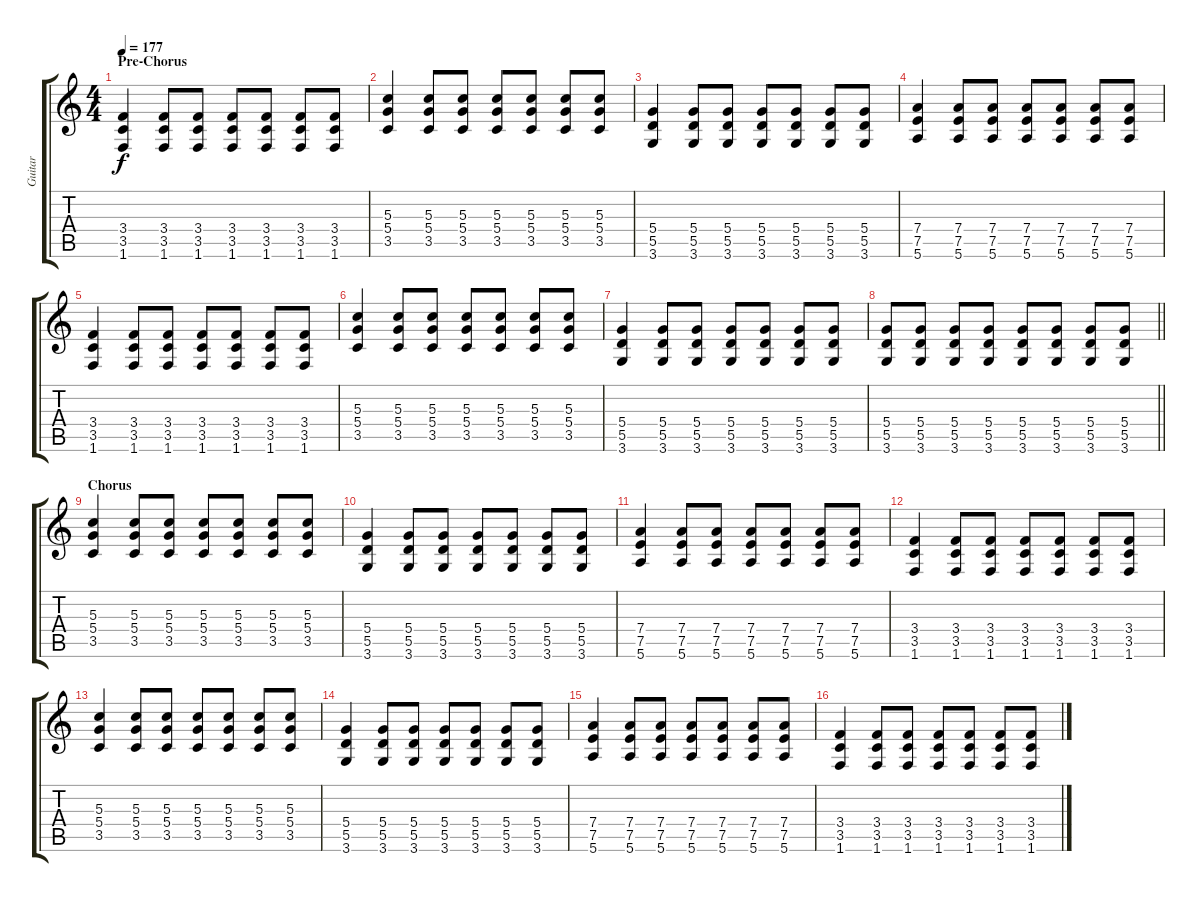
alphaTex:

\track ("Guitar" "Guitar") {instrument distortionguitar}
\staff {score tabs}
\tuning (E4 B3 G3 D3 A2 E2) {hide}
\ts (4 4)
\section ("" "Pre-Chorus")
\tempo 177
\clef g2
\ks c
(3.4 3.5 1.6).4{dy f} (3.4 3.5 1.6).8 (3.4 3.5 1.6).8 (3.4 3.5 1.6).8 (3.4 3.5 1.6).8 (3.4 3.5 1.6).8 (3.4 3.5 1.6).8 |
(5.3 5.4 3.5).4 (5.3 5.4 3.5).8 (5.3 5.4 3.5).8 (5.3 5.4 3.5).8 (5.3 5.4 3.5).8 (5.3 5.4 3.5).8 (5.3 5.4 3.5).8 |
(5.4 5.5 3.6).4 (5.4 5.5 3.6).8 (5.4 5.5 3.6).8 (5.4 5.5 3.6).8 (5.4 5.5 3.6).8 (5.4 5.5 3.6).8 (5.4 5.5 3.6).8 |
(7.4 7.5 5.6).4 (7.4 7.5 5.6).8 (7.4 7.5 5.6).8 (7.4 7.5 5.6).8 (7.4 7.5 5.6).8 (7.4 7.5 5.6).8 (7.4 7.5 5.6).8 |
(3.4 3.5 1.6).4 (3.4 3.5 1.6).8 (3.4 3.5 1.6).8 (3.4 3.5 1.6).8 (3.4 3.5 1.6).8 (3.4 3.5 1.6).8 (3.4 3.5 1.6).8 |
(5.3 5.4 3.5).4 (5.3 5.4 3.5).8 (5.3 5.4 3.5).8 (5.3 5.4 3.5).8 (5.3 5.4 3.5).8 (5.3 5.4 3.5).8 (5.3 5.4 3.5).8 |
(5.4 5.5 3.6).4 (5.4 5.5 3.6).8 (5.4 5.5 3.6).8 (5.4 5.5 3.6).8 (5.4 5.5 3.6).8 (5.4 5.5 3.6).8 (5.4 5.5 3.6).8 |
\barLineRight lightlight
(5.4 5.5 3.6).8 (5.4 5.5 3.6).8 (5.4 5.5 3.6).8 (5.4 5.5 3.6).8 (5.4 5.5 3.6).8 (5.4 5.5 3.6).8 (5.4 5.5 3.6).8 (5.4 5.5 3.6).8 |
\section ("" "Chorus")
(5.3 5.4 3.5).4 (5.3 5.4 3.5).8 (5.3 5.4 3.5).8 (5.3 5.4 3.5).8 (5.3 5.4 3.5).8 (5.3 5.4 3.5).8 (5.3 5.4 3.5).8 |
(5.4 5.5 3.6).4 (5.4 5.5 3.6).8 (5.4 5.5 3.6).8 (5.4 5.5 3.6).8 (5.4 5.5 3.6).8 (5.4 5.5 3.6).8 (5.4 5.5 3.6).8 |
(7.4 7.5 5.6).4 (7.4 7.5 5.6).8 (7.4 7.5 5.6).8 (7.4 7.5 5.6).8 (7.4 7.5 5.6).8 (7.4 7.5 5.6).8 (7.4 7.5 5.6).8 |
(3.4 3.5 1.6).4 (3.4 3.5 1.6).8 (3.4 3.5 1.6).8 (3.4 3.5 1.6).8 (3.4 3.5 1.6).8 (3.4 3.5 1.6).8 (3.4 3.5 1.6).8 |
(5.3 5.4 3.5).4 (5.3 5.4 3.5).8 (5.3 5.4 3.5).8 (5.3 5.4 3.5).8 (5.3 5.4 3.5).8 (5.3 5.4 3.5).8 (5.3 5.4 3.5).8 |
(5.4 5.5 3.6).4 (5.4 5.5 3.6).8 (5.4 5.5 3.6).8 (5.4 5.5 3.6).8 (5.4 5.5 3.6).8 (5.4 5.5 3.6).8 (5.4 5.5 3.6).8 |
(7.4 7.5 5.6).4 (7.4 7.5 5.6).8 (7.4 7.5 5.6).8 (7.4 7.5 5.6).8 (7.4 7.5 5.6).8 (7.4 7.5 5.6).8 (7.4 7.5 5.6).8 |
(3.4 3.5 1.6).4 (3.4 3.5 1.6).8 (3.4 3.5 1.6).8 (3.4 3.5 1.6).8 (3.4 3.5 1.6).8 (3.4 3.5 1.6).8 (3.4 3.5 1.6).8
